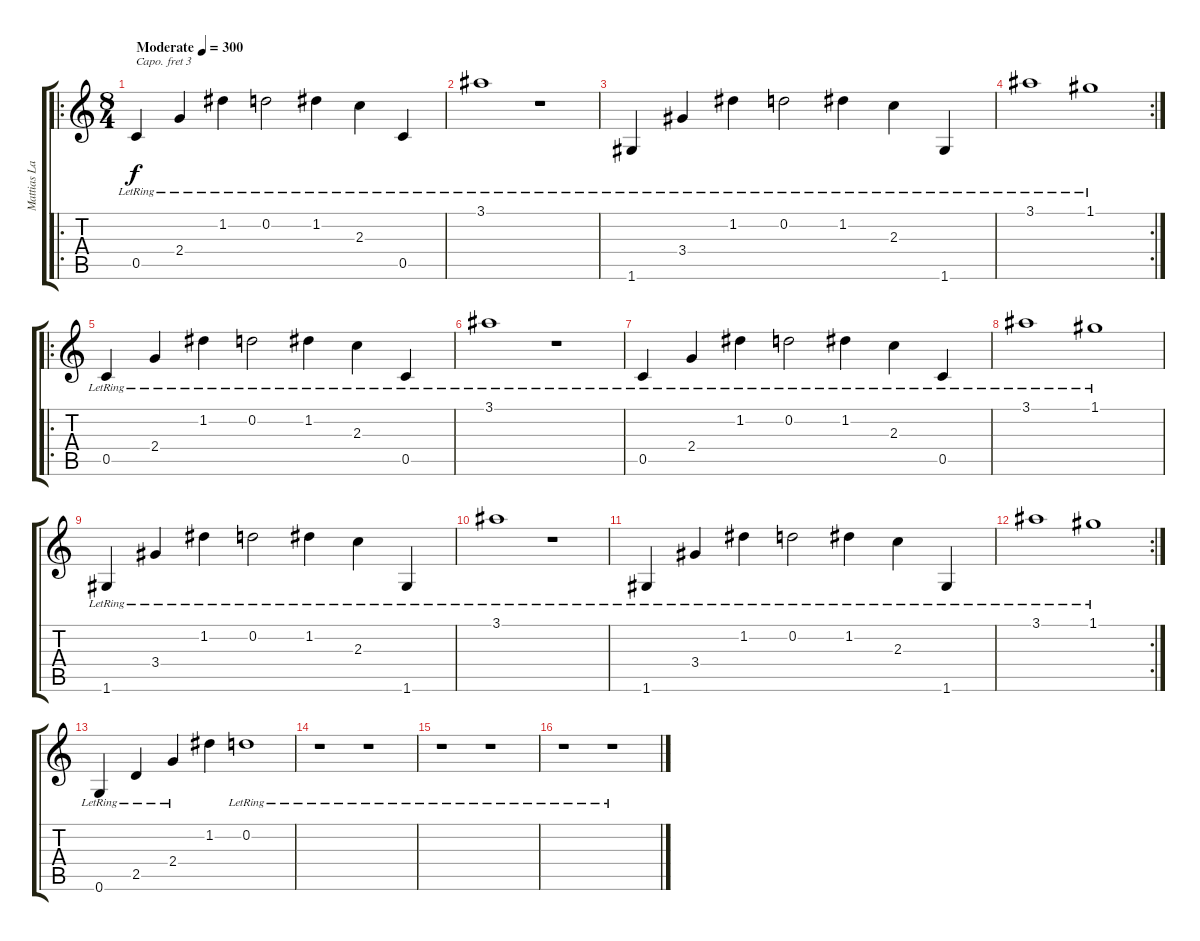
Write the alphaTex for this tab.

\track ("Mattias Larsson" "Mattias La") {instrument acousticguitarsteel}
\staff {score tabs}
\capo 3
\tuning (E4 B3 G3 D3 A2 E2) {hide}
\ro
\ts (8 4)
\tempo (300 "Moderate")
\clef g2
\ks c
0.5{lr}.4{dy f instrument acousticguitarsteel} 2.4{lr}.4 1.2{lr}.4 0.2{lr}.2 1.2{lr}.4 2.3{lr}.4 0.5{lr}.4 |
3.1{lr}.1 r.1 |
1.6{lr}.4 3.4{lr}.4 1.2{lr}.4 0.2{lr}.2 1.2{lr}.4 2.3{lr}.4 1.6{lr}.4 |
\rc 2
3.1{lr}.1 1.1{lr}.1 |
\ro
0.5{lr}.4 2.4{lr}.4 1.2{lr}.4 0.2{lr}.2 1.2{lr}.4 2.3{lr}.4 0.5{lr}.4 |
3.1{lr}.1 r.1 |
0.5{lr}.4 2.4{lr}.4 1.2{lr}.4 0.2{lr}.2 1.2{lr}.4 2.3{lr}.4 0.5{lr}.4 |
3.1{lr}.1 1.1{lr}.1 |
1.6{lr}.4 3.4{lr}.4 1.2{lr}.4 0.2{lr}.2 1.2{lr}.4 2.3{lr}.4 1.6{lr}.4 |
3.1{lr}.1 r.1 |
1.6{lr}.4 3.4{lr}.4 1.2{lr}.4 0.2{lr}.2 1.2{lr}.4 2.3{lr}.4 1.6{lr}.4 |
\rc 2
3.1{lr}.1 1.1{lr}.1 |
0.6{lr}.4 2.5{lr}.4 2.4{lr}.4 1.2.4 0.2{lr}.1 |
r.1 r.1 |
r.1 r.1 |
r.1 r.1
